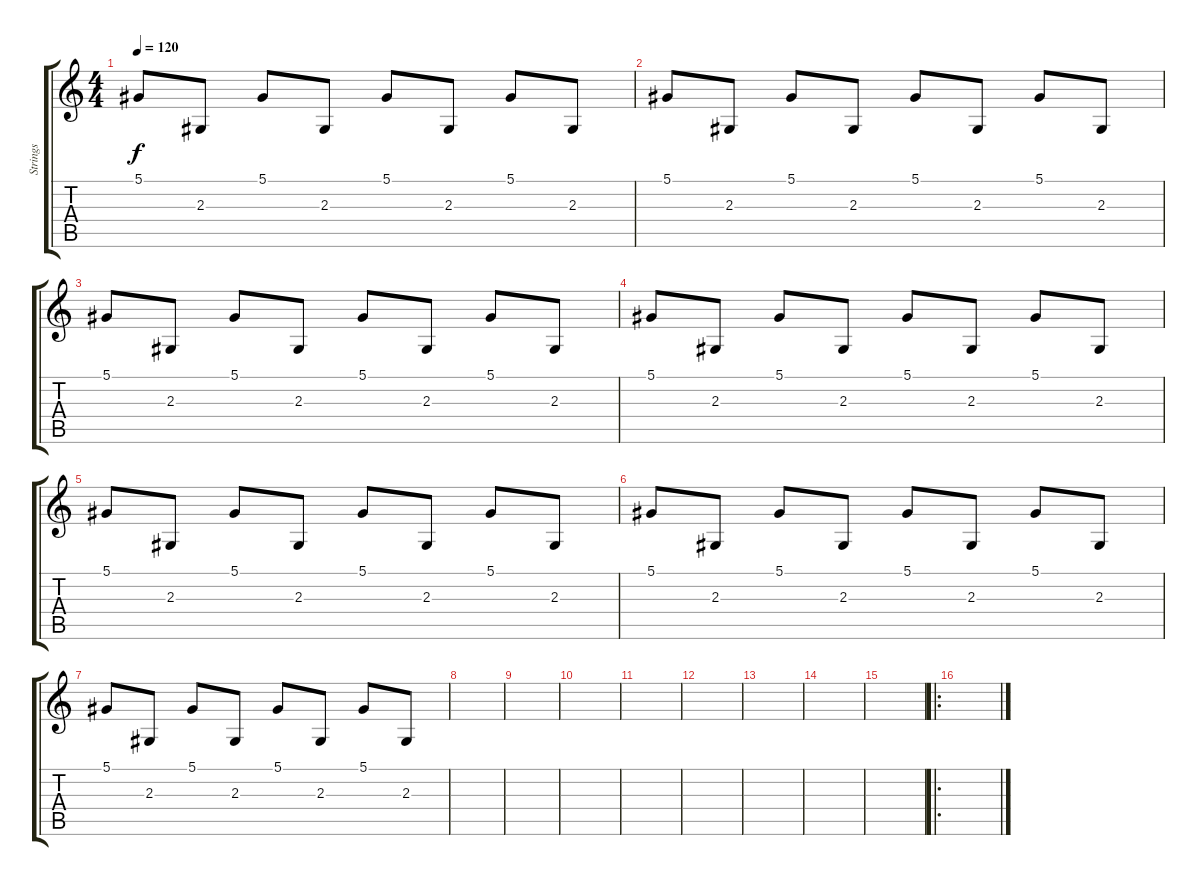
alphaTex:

\track ("Strings" "Strings") {instrument stringensemble1}
\staff {score tabs}
\tuning (Eb4 Bb3 Gb3 Db3 Ab2 Eb2) {hide}
\ts (4 4)
\tempo 120
\clef g2
\ks c
5.1.8{dy f instrument stringensemble1} 2.3.8 5.1.8 2.3.8 5.1.8 2.3.8 5.1.8 2.3.8 |
5.1.8 2.3.8 5.1.8 2.3.8 5.1.8 2.3.8 5.1.8 2.3.8 |
5.1.8 2.3.8 5.1.8 2.3.8 5.1.8 2.3.8 5.1.8 2.3.8 |
5.1.8 2.3.8 5.1.8 2.3.8 5.1.8 2.3.8 5.1.8 2.3.8 |
5.1.8 2.3.8 5.1.8 2.3.8 5.1.8 2.3.8 5.1.8 2.3.8 |
5.1.8 2.3.8 5.1.8 2.3.8 5.1.8 2.3.8 5.1.8 2.3.8 |
5.1.8 2.3.8 5.1.8 2.3.8 5.1.8 2.3.8 5.1.8 2.3.8 |
|
|
|
|
|
|
|
|
\ro
